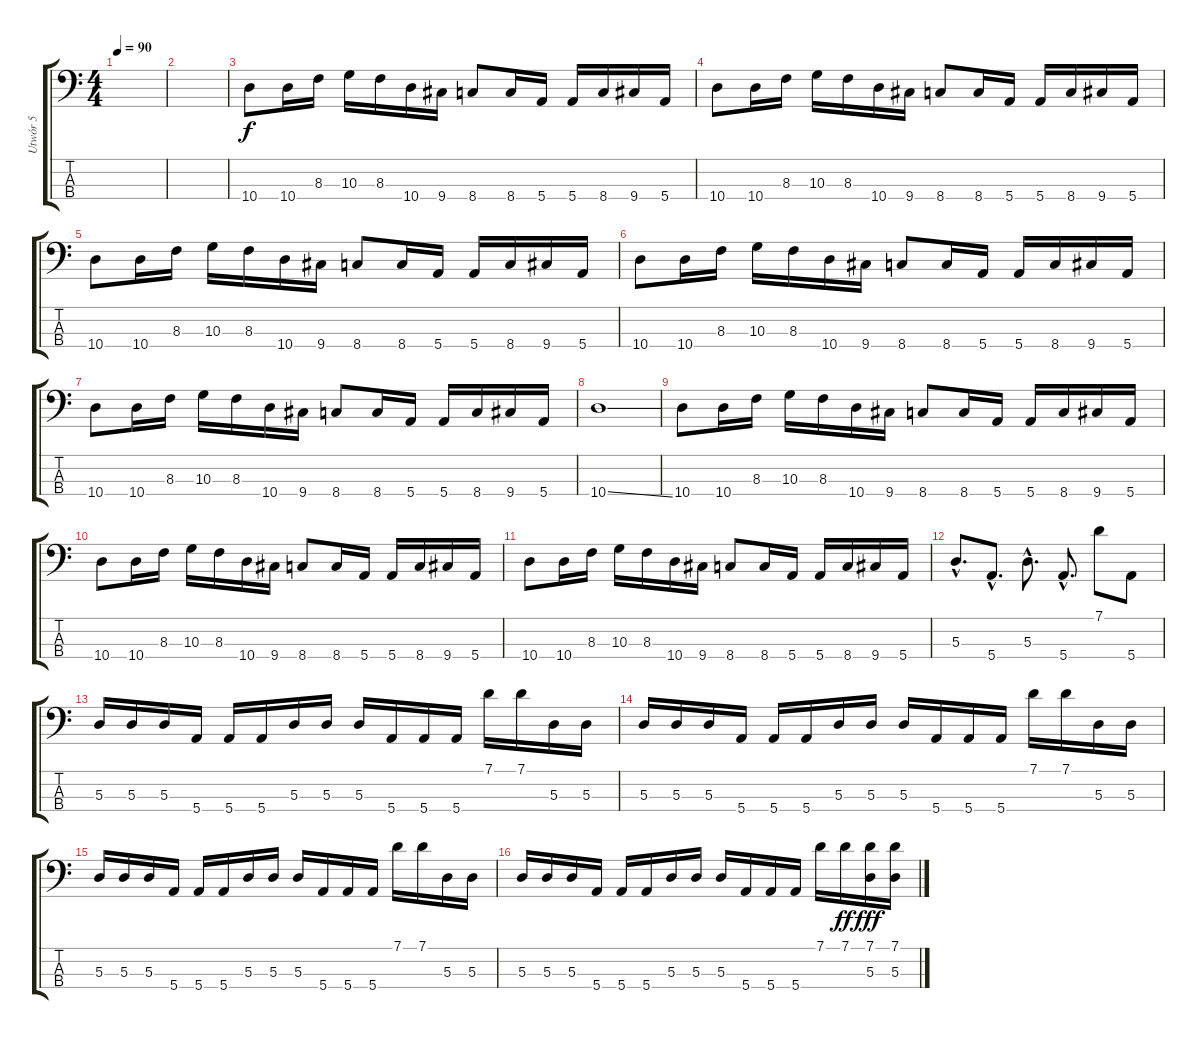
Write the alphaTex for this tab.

\track ("Utwór 5" "Utwór 5") {instrument electricbasspick}
\staff {score tabs}
\tuning (G2 D2 A1 E1) {hide}
\ts (4 4)
\tempo 90
\clef f4
\ks c
|
|
10.4.8 10.4.16 8.3.16 10.3.16 8.3.16 10.4.16 9.4.16 8.4.8 8.4.16 5.4.16 5.4.16 8.4.16 9.4.16 5.4.16 |
10.4.8 10.4.16 8.3.16 10.3.16 8.3.16 10.4.16 9.4.16 8.4.8 8.4.16 5.4.16 5.4.16 8.4.16 9.4.16 5.4.16 |
10.4.8 10.4.16 8.3.16 10.3.16 8.3.16 10.4.16 9.4.16 8.4.8 8.4.16 5.4.16 5.4.16 8.4.16 9.4.16 5.4.16 |
10.4.8 10.4.16 8.3.16 10.3.16 8.3.16 10.4.16 9.4.16 8.4.8 8.4.16 5.4.16 5.4.16 8.4.16 9.4.16 5.4.16 |
10.4.8 10.4.16 8.3.16 10.3.16 8.3.16 10.4.16 9.4.16 8.4.8 8.4.16 5.4.16 5.4.16 8.4.16 9.4.16 5.4.16 |
10.4{ss}.1 |
10.4.8 10.4.16 8.3.16 10.3.16 8.3.16 10.4.16 9.4.16 8.4.8 8.4.16 5.4.16 5.4.16 8.4.16 9.4.16 5.4.16 |
10.4.8 10.4.16 8.3.16 10.3.16 8.3.16 10.4.16 9.4.16 8.4.8 8.4.16 5.4.16 5.4.16 8.4.16 9.4.16 5.4.16 |
10.4.8 10.4.16 8.3.16 10.3.16 8.3.16 10.4.16 9.4.16 8.4.8 8.4.16 5.4.16 5.4.16 8.4.16 9.4.16 5.4.16 |
5.3{hac}.8{d} 5.4{hac}.8{d} 5.3{hac}.8{d} 5.4{hac}.8{d} 7.1.8 5.4.8 |
5.3.16{volume 12} 5.3.16 5.3.16 5.4.16 5.4.16 5.4.16 5.3.16 5.3.16 5.3.16 5.4.16 5.4.16 5.4.16 7.1.16 7.1.16 5.3.16 5.3.16 |
5.3.16{volume 12} 5.3.16 5.3.16 5.4.16 5.4.16 5.4.16 5.3.16 5.3.16 5.3.16 5.4.16 5.4.16 5.4.16 7.1.16 7.1.16 5.3.16 5.3.16 |
5.3.16{volume 12} 5.3.16 5.3.16 5.4.16 5.4.16 5.4.16 5.3.16 5.3.16 5.3.16 5.4.16 5.4.16 5.4.16 7.1.16 7.1.16 5.3.16 5.3.16 |
5.3.16{volume 12} 5.3.16 5.3.16 5.4.16 5.4.16 5.4.16 5.3.16 5.3.16 5.3.16 5.4.16 5.4.16 5.4.16 7.1.16 7.1.16{dy ff} (7.1 5.3).16{dy fff} (7.1 5.3).16
